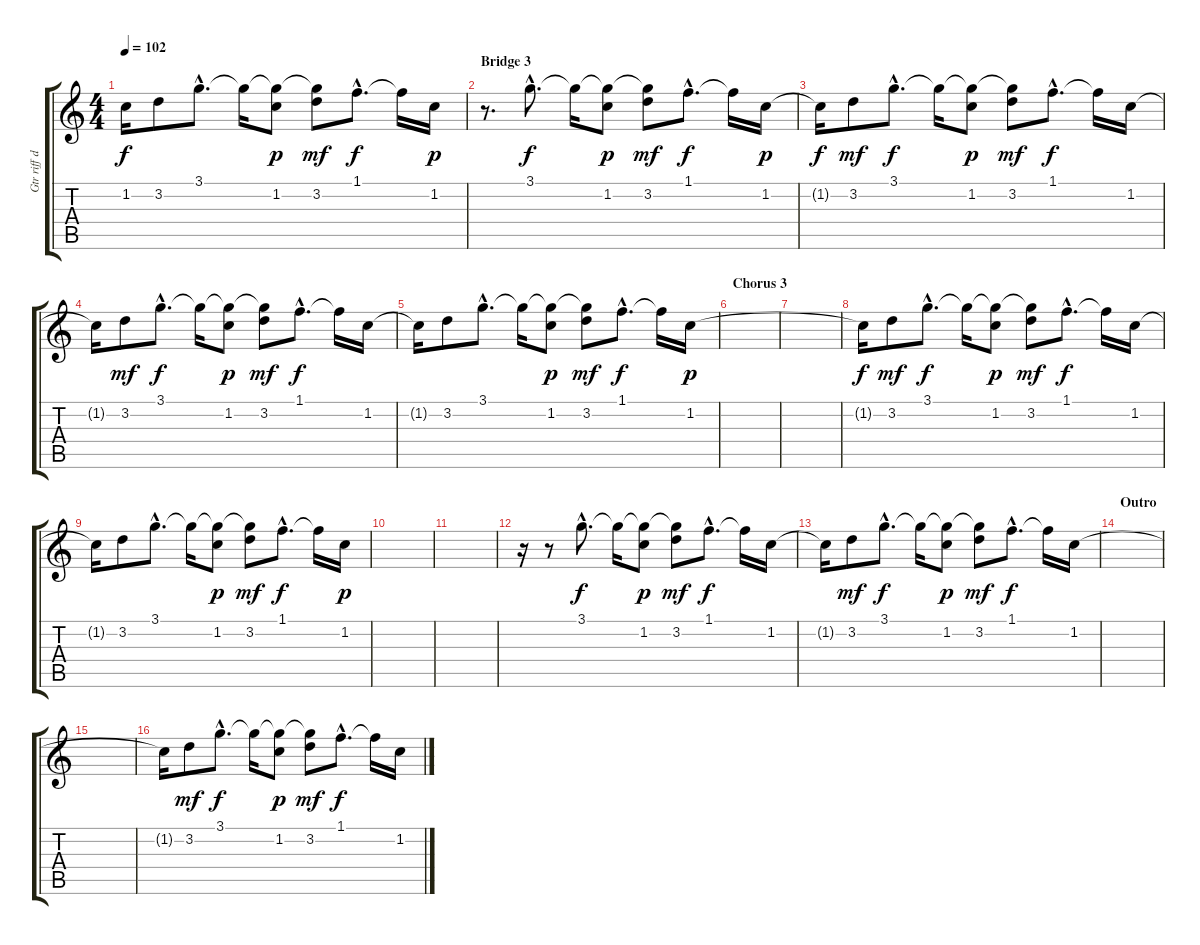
\track ("Gtr riff delay" "Gtr riff d") {instrument electricguitarclean}
\staff {score tabs}
\tuning (E4 B3 G3 D3 A2 E2) {hide}
\ts (4 4)
\tempo 102
\clef g2
\ks c
1.2{t}.16{dy f} 3.2.8 3.1{hac}.8{d} 3.1{t}.16 (3.1{t} 1.2).8{dy p} (3.1{t} 3.2).8{dy mf} 1.1{hac}.8{d dy f} 1.1{t}.16 1.2.16{dy p} |
\section ("" "Bridge 3")
r.8{d} 3.1{hac}.8{d dy f} 3.1{t}.16 (3.1{t} 1.2).8{dy p} (3.1{t} 3.2).8{dy mf} 1.1{hac}.8{d dy f} 1.1{t}.16 1.2.16{dy p} |
1.2{t}.16{dy f} 3.2.8{dy mf} 3.1{hac}.8{d dy f} 3.1{t}.16 (3.1{t} 1.2).8{dy p} (3.1{t} 3.2).8{dy mf} 1.1{hac}.8{d dy f} 1.1{t}.16 1.2.16 |
1.2{t}.16 3.2.8{dy mf} 3.1{hac}.8{d dy f} 3.1{t}.16 (3.1{t} 1.2).8{dy p} (3.1{t} 3.2).8{dy mf} 1.1{hac}.8{d dy f} 1.1{t}.16 1.2.16 |
1.2{t}.16 3.2.8 3.1{hac}.8{d} 3.1{t}.16 (3.1{t} 1.2).8{dy p} (3.1{t} 3.2).8{dy mf} 1.1{hac}.8{d dy f} 1.1{t}.16 1.2.16{dy p} |
\section ("" "Chorus 3")
|
|
1.2{t}.16{dy f} 3.2.8{dy mf} 3.1{hac}.8{d dy f} 3.1{t}.16 (3.1{t} 1.2).8{dy p} (3.1{t} 3.2).8{dy mf} 1.1{hac}.8{d dy f} 1.1{t}.16 1.2.16 |
1.2{t}.16 3.2.8 3.1{hac}.8{d} 3.1{t}.16 (3.1{t} 1.2).8{dy p} (3.1{t} 3.2).8{dy mf} 1.1{hac}.8{d dy f} 1.1{t}.16 1.2.16{dy p} |
|
|
r.16 r.8 3.1{hac}.8{d dy f} 3.1{t}.16 (3.1{t} 1.2).8{dy p} (3.1{t} 3.2).8{dy mf} 1.1{hac}.8{d dy f} 1.1{t}.16 1.2.16 |
1.2{t}.16 3.2.8{dy mf} 3.1{hac}.8{d dy f} 3.1{t}.16 (3.1{t} 1.2).8{dy p} (3.1{t} 3.2).8{dy mf} 1.1{hac}.8{d dy f} 1.1{t}.16 1.2.16 |
\section ("" "Outro")
|
|
1.2{t}.16 3.2.8{dy mf} 3.1{hac}.8{d dy f} 3.1{t}.16 (3.1{t} 1.2).8{dy p} (3.1{t} 3.2).8{dy mf} 1.1{hac}.8{d dy f} 1.1{t}.16 1.2.16
